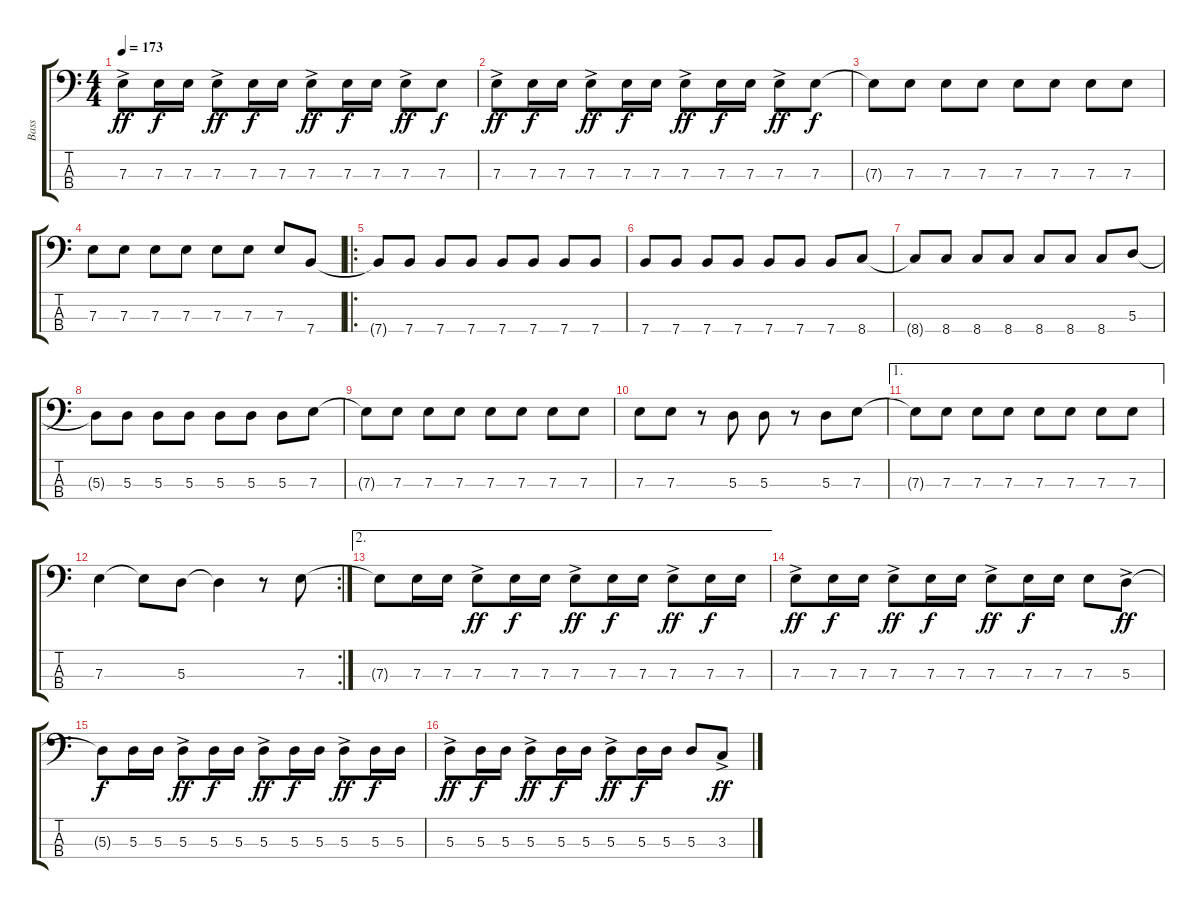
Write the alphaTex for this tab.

\track ("Bass" "Bass") {instrument electricbassfinger}
\staff {score tabs}
\tuning (G2 D2 A1 E1) {hide}
\ts (4 4)
\tempo 173
\clef f4
\ks c
7.3{ac}.8{dy ff} 7.3.16{dy f} 7.3.16 7.3{ac}.8{dy ff} 7.3.16{dy f} 7.3.16 7.3{ac}.8{dy ff} 7.3.16{dy f} 7.3.16 7.3{ac}.8{dy ff} 7.3.8{dy f} |
7.3{ac}.8{dy ff} 7.3.16{dy f} 7.3.16 7.3{ac}.8{dy ff} 7.3.16{dy f} 7.3.16 7.3{ac}.8{dy ff} 7.3.16{dy f} 7.3.16 7.3{ac}.8{dy ff} 7.3.8{dy f} |
7.3{t}.8 7.3.8 7.3.8 7.3.8 7.3.8 7.3.8 7.3.8 7.3.8 |
7.3.8 7.3.8 7.3.8 7.3.8 7.3.8 7.3.8 7.3.8 7.4.8 |
\ro
7.4{t}.8 7.4.8 7.4.8 7.4.8 7.4.8 7.4.8 7.4.8 7.4.8 |
7.4.8 7.4.8 7.4.8 7.4.8 7.4.8 7.4.8 7.4.8 8.4.8 |
8.4{t}.8 8.4.8 8.4.8 8.4.8 8.4.8 8.4.8 8.4.8 5.3.8 |
5.3{t}.8 5.3.8 5.3.8 5.3.8 5.3.8 5.3.8 5.3.8 7.3.8 |
7.3{t}.8 7.3.8 7.3.8 7.3.8 7.3.8 7.3.8 7.3.8 7.3.8 |
7.3.8 7.3.8 r.8 5.3.8 5.3.8 r.8 5.3.8 7.3.8 |
\ae 1
7.3{t}.8 7.3.8 7.3.8 7.3.8 7.3.8 7.3.8 7.3.8 7.3.8 |
\rc 2
7.3.4 7.3{t}.8 5.3.8 5.3{t}.4 r.8 7.3.8 |
\ae 2
7.3{t}.8 7.3.16 7.3.16 7.3{ac}.8{dy ff} 7.3.16{dy f} 7.3.16 7.3{ac}.8{dy ff} 7.3.16{dy f} 7.3.16 7.3{ac}.8{dy ff} 7.3.16{dy f} 7.3.16 |
7.3{ac}.8{dy ff} 7.3.16{dy f} 7.3.16 7.3{ac}.8{dy ff} 7.3.16{dy f} 7.3.16 7.3{ac}.8{dy ff} 7.3.16{dy f} 7.3.16 7.3.8 5.3{ac}.8{dy ff} |
5.3{t}.8{dy f} 5.3.16 5.3.16 5.3{ac}.8{dy ff} 5.3.16{dy f} 5.3.16 5.3{ac}.8{dy ff} 5.3.16{dy f} 5.3.16 5.3{ac}.8{dy ff} 5.3.16{dy f} 5.3.16 |
5.3{ac}.8{dy ff} 5.3.16{dy f} 5.3.16 5.3{ac}.8{dy ff} 5.3.16{dy f} 5.3.16 5.3{ac}.8{dy ff} 5.3.16{dy f} 5.3.16 5.3.8 3.3{ac}.8{dy ff}
